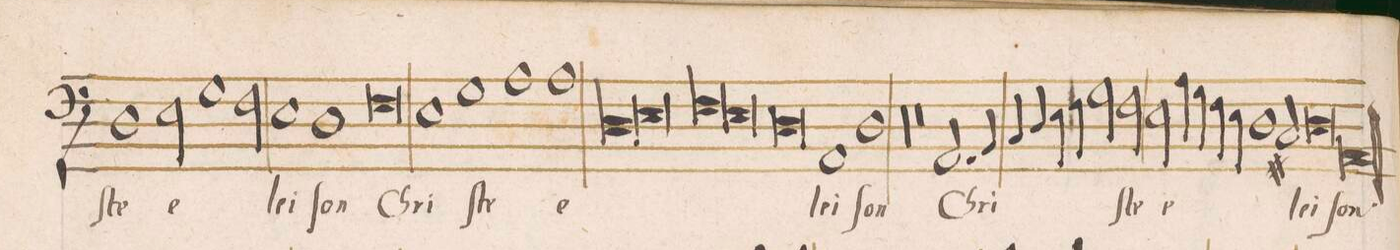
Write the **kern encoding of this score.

**kern	**text
*I"BASSVS	*
*clefF4	*
*k[]	*
*met(C|)	*
*M2/1	*
1D	-ſte
2E\	e-
1G\	.
=50-	=50-
2F\	.
1E	-lei-
=51-	=51-
1D	-ſon
0F	Chri-
=52-	=52-
1E	.
=53-	=53-
1G	-ſte
1A	.
=54-	=54-
1A	e-
*lig	*
1D	.
=55-	=55-
1E	.
*Xlig	*
*lig	*
1F	.
=56-	=56-
1E	.
*Xlig	*
0D	.
=57-	=57-
1AA	-lei-
=58-	=58-
1D	-ſon
00r	.
=59-	=59-
=60-	=60-
0r	.
=61-	=61-
2.AA/	Chri-
4BB/	.
=62	=62
4C/	.
4D/	.
4E\	.
4F\	.
2G\	.
2F\	-ſte
=63	=63
2E\	e-
4A\	.
4G\	.
4F\	.
4E\	.
1D\	.
=64-	=64-
2C#X/	.
0D	-lei-
=65-	=65-
[0.AA/l	-ſon.
=66-	=66-
0AA]	.
=67||-	=67||-
*M2/1	*
*met(C|)	*
*-	*-
